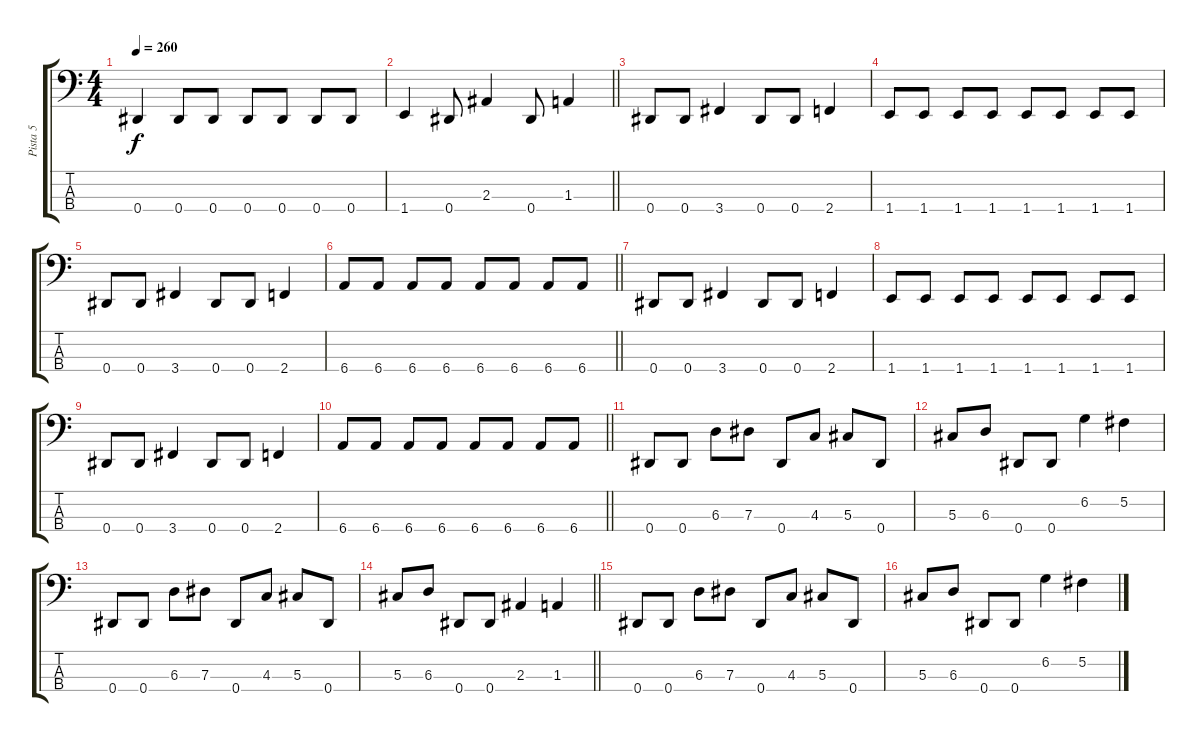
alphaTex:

\track ("Pista 5" "Pista 5") {instrument electricbassfinger}
\staff {score tabs}
\tuning (Gb2 Db2 Ab1 Eb1) {hide}
\ts (4 4)
\tempo 260
\clef f4
\ks c
0.4.4{dy f} 0.4.8 0.4.8 0.4.8 0.4.8 0.4.8 0.4.8 |
\barLineRight lightlight
1.4.4 0.4.8 2.3.4 0.4.8 1.3.4 |
0.4.8 0.4.8 3.4.4 0.4.8 0.4.8 2.4.4 |
1.4.8 1.4.8 1.4.8 1.4.8 1.4.8 1.4.8 1.4.8 1.4.8 |
0.4.8 0.4.8 3.4.4 0.4.8 0.4.8 2.4.4 |
\barLineRight lightlight
6.4.8 6.4.8 6.4.8 6.4.8 6.4.8 6.4.8 6.4.8 6.4.8 |
0.4.8 0.4.8 3.4.4 0.4.8 0.4.8 2.4.4 |
1.4.8 1.4.8 1.4.8 1.4.8 1.4.8 1.4.8 1.4.8 1.4.8 |
0.4.8 0.4.8 3.4.4 0.4.8 0.4.8 2.4.4 |
\barLineRight lightlight
6.4.8 6.4.8 6.4.8 6.4.8 6.4.8 6.4.8 6.4.8 6.4.8 |
0.4.8 0.4.8 6.3.8 7.3.8 0.4.8 4.3.8 5.3.8 0.4.8 |
5.3.8 6.3.8 0.4.8 0.4.8 6.2.4 5.2.4 |
0.4.8 0.4.8 6.3.8 7.3.8 0.4.8 4.3.8 5.3.8 0.4.8 |
\barLineRight lightlight
5.3.8 6.3.8 0.4.8 0.4.8 2.3.4 1.3.4 |
0.4.8 0.4.8 6.3.8 7.3.8 0.4.8 4.3.8 5.3.8 0.4.8 |
5.3.8 6.3.8 0.4.8 0.4.8 6.2.4 5.2.4
